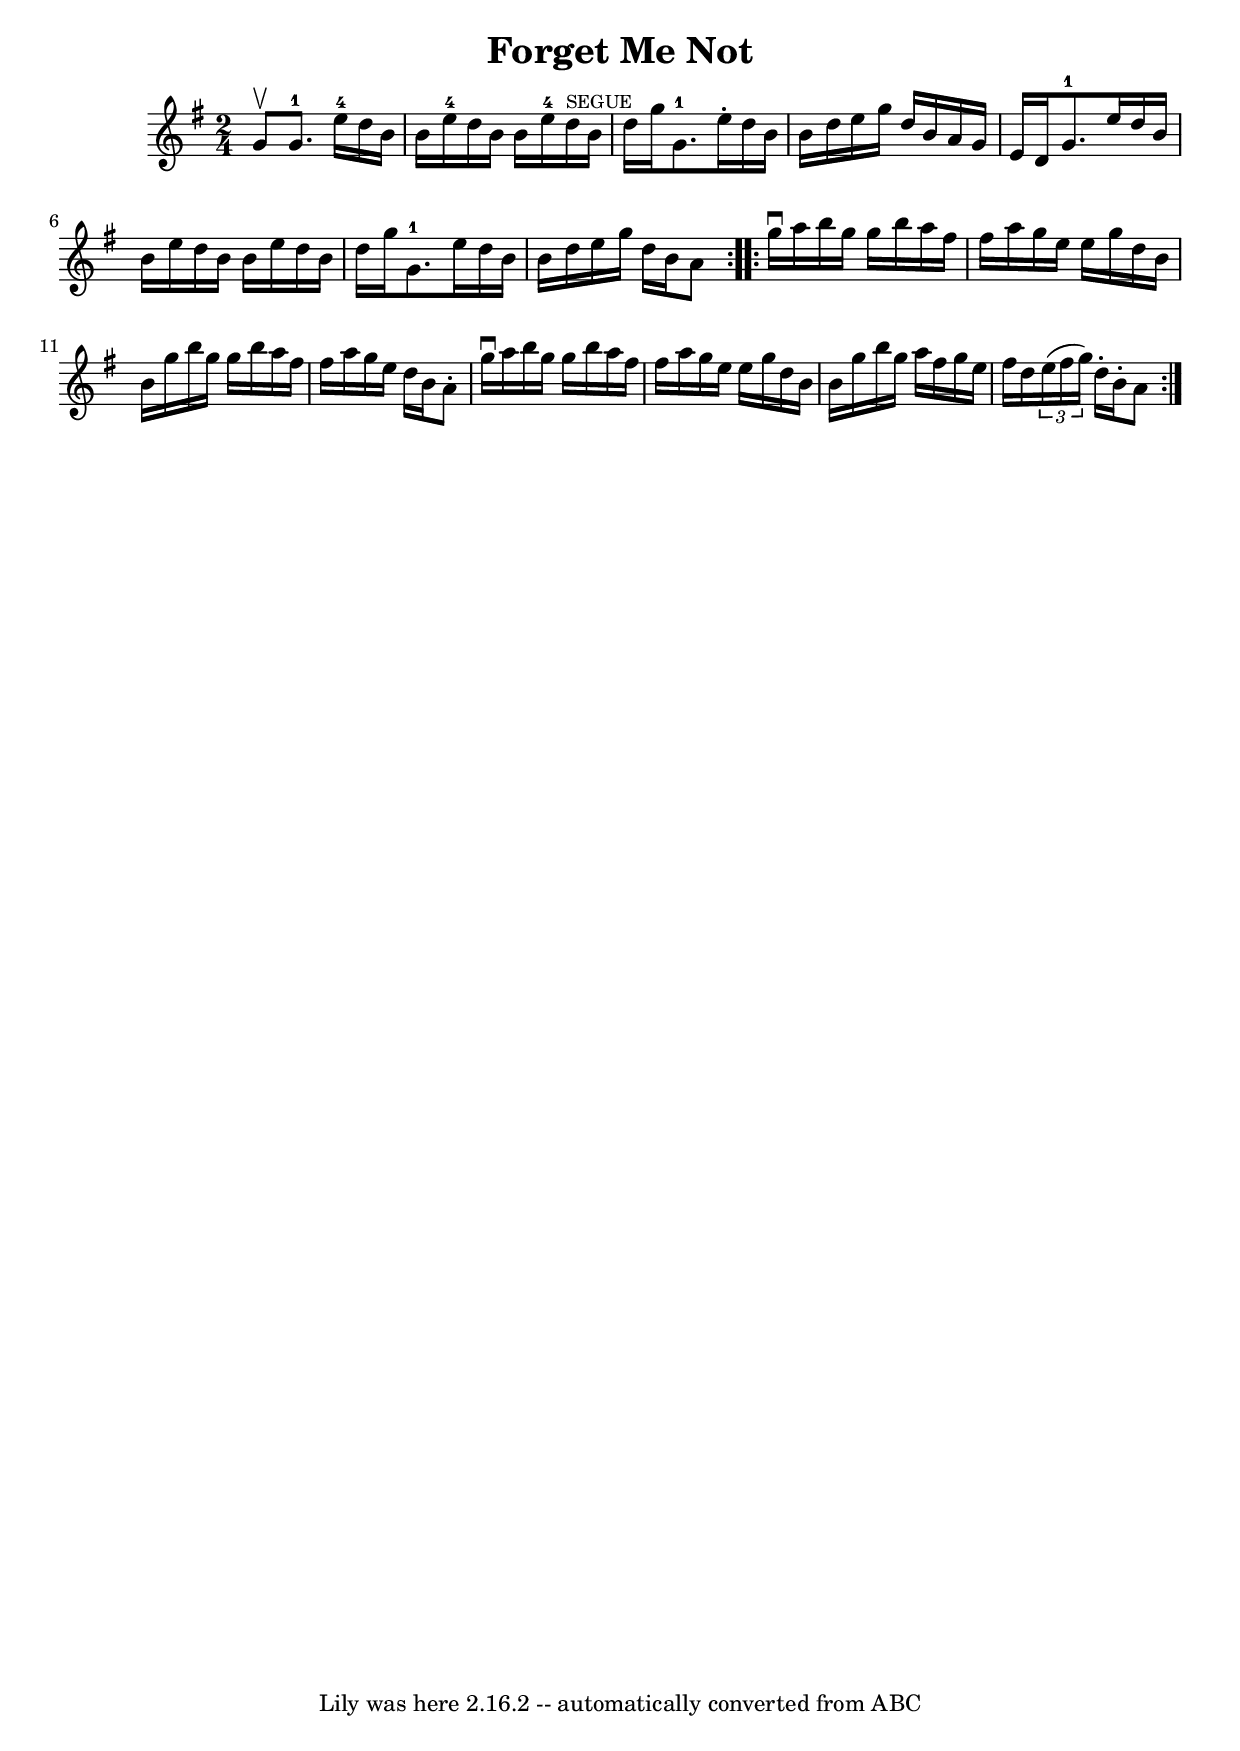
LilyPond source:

\version "2.7.40"
\include "Mammoth.ily"
\header {
	%% book = "Ryan's Mammoth Collection"
	crossRefNumber = "1"
	footnotes = "\\\\378"
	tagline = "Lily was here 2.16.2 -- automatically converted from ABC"
	title = "Forget Me Not"
}
voicedefault =  {
\set Score.defaultBarType = "empty"

\repeat volta 2 {
\time 2/4 \key g \major g'8^\upbow |
 g'8.-1 e''16-4   
d''16 b'16 b'16 e''16-4   |
 d''16 b'16 b'16 e''16 
-4 d''16^\segue b'16 d''16 g''16    |
 g'8.-1   
e''16 -. d''16 b'16 b'16 d''16    |
 e''16 g''16 d''16 
 b'16 a'16 g'16 e'16 d'16    |
 g'8.-1 e''16    
d''16 b'16 b'16 e''16    |
 d''16 b'16 b'16 e''16    
d''16 b'16 d''16 g''16    |
 g'8.-1 e''16 d''16    
b'16 b'16 d''16    |
 e''16 g''16 d''16 b'16 a'8  }   
  \repeat volta 2 { g''16^\downbow a''16  |
 b''16 g''16    
g''16 b''16 a''16 fis''16 fis''16 a''16    |
 g''16    
e''16 e''16 g''16 d''16 b'16 b'16 g''16    |
 b''16   
 g''16 g''16 b''16 a''16 fis''16 fis''16 a''16    |
   
g''16 e''16 d''16 b'16 a'8 -. g''16^\downbow a''16    |
 
 b''16 g''16 g''16 b''16 a''16 fis''16 fis''16 a''16    
|
 g''16 e''16 e''16 g''16 d''16 b'16 b'16 g''16   
 |
 b''16 g''16 a''16 fis''16 g''16 e''16 fis''16    
d''16    |
   \times 2/3 { e''16 (fis''16 g''16) } d''16 -.  
 b'16 -. a'8  }   
}

\score{
    <<

	\context Staff="default"
	{
	    \voicedefault 
	}

    >>
	\layout {
	}
	\midi {}
}
